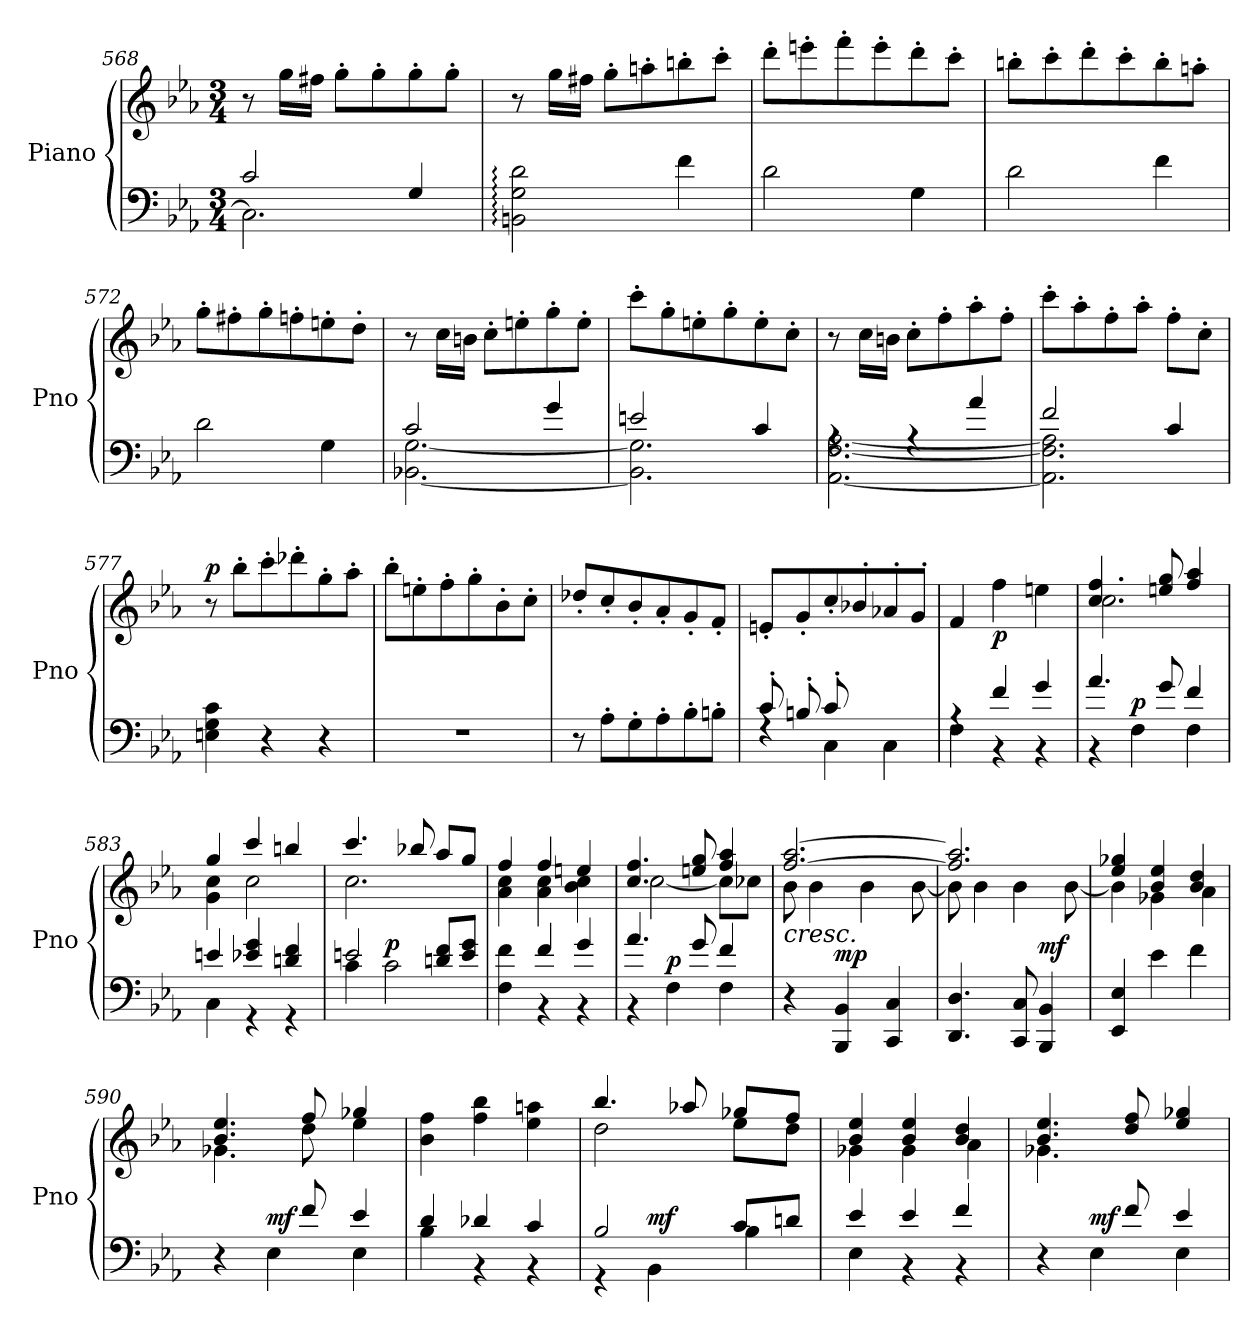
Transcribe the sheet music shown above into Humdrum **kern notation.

**kern	**kern	**dynam
*part1	*part1	*part1
*staff2	*staff1	*staff1/2
*I"Piano	*	*
*I'Pno	*	*
*clefF4	*clefG2	*
*k[b-e-a-]	*k[b-e-a-]	*
*M3/4	*M3/4	*
=568	=568	=568
*^	*	*
2c/	2.C\]	8r	.
.	.	16gg\LL	.
.	.	16ff#X\JJ	.
.	.	8gg'\L	.
.	.	8gg'\	.
4G/	.	8gg'\	.
.	.	8gg'\J	.
*v	*v	*	*
=569	=569	=569
2BBn\: 2G\: 2d\:	8r	.
.	16gg\LL	.
.	16ff#X\JJ	.
.	8gg'\L	.
.	8aan'\	.
4f\	8bbn'\	.
.	8ccc'\J	.
!!LO:LB:g=z
=570	=570	=570
2d\	8ddd'\L	.
.	8eeen'\	.
.	8fff'\	.
.	8eee'\	.
4G\	8ddd'\	.
.	8ccc'\J	.
=571	=571	=571
2d\	8bbn'\L	.
.	8ccc'\	.
.	8ddd'\	.
.	8ccc'\	.
4f\	8bb'\	.
.	8aan'\J	.
=572	=572	=572
2d\	8gg'\L	.
.	8ff#X'\	.
.	8gg'\	.
.	8ffn'\	.
4G\	8een'\	.
.	8dd'\J	.
=573	=573	=573
*^	*	*
2c/	[2.BB-X\ [2.G\	8r	.
.	.	16cc\LL	.
.	.	16bn\JJ	.
.	.	8cc'\L	.
.	.	8een'\	.
4g/	.	8gg'\	.
.	.	8ee'\J	.
=574	=574	=574	=574
2en/	2.BB-\] 2.G\]	8ccc'\L	.
.	.	8gg'\	.
.	.	8een'\	.
.	.	8gg'\	.
4c/	.	8ee'\	.
.	.	8cc'\J	.
=575	=575	=575	=575
4rA	[2.AA-\ [2.F\ [2.A-\	8r	.
.	.	16cc\LL	.
.	.	16bn\JJ	.
4rA	.	8cc'\L	.
.	.	8ff'\	.
4a-/	.	8aa-'\	.
.	.	8ff'\J	.
=576	=576	=576	=576
2f/	2.AA-\] 2.F\] 2.A-\]	8ccc'\L	.
.	.	8aa-'\	.
.	.	8ff'\	.
.	.	8aa-'\J	.
4c/	.	8ff'\L	.
.	.	8cc'\J	.
*v	*v	*	*
=577	=577	=577
!	!	!LO:DY:a
4En\ 4G\ 4c\	8r	p
.	8bb-'\L	.
4r	8ccc'\	.
.	8ddd-X'\	.
4r	8gg'\	.
.	8aa-'\J	.
!!LO:PB:g=z
=578	=578	=578
2.r	8bb-'\L	.
.	8een'\	.
.	8ff'\	.
.	8gg'\	.
.	8b-'\	.
.	8cc'\J	.
=579	=579	=579
8r	8dd-X'/L	.
8A-'\L	8cc'/	.
8G'\	8b-'/	.
8A-'\	8a-'/	.
8B-'\	8g'/	.
8Bn'\J	8f'/J	.
=580	=580	=580
*^	*^	*
8c'/L	4rF	8en'/L	4.ryy	.
8Bn'/	.	8g'/	.	.
8c'/	4C\	8cc'/	.	.
4.ryy	.	8b-X'/	8d'\	.
.	4C\	8a-X'/	8e-X'\	.
.	.	8g'/J	8en'\J	.
*	*	*v	*v	*
=581	=581	=581	=581
4rA	4F\	4f/	.
!	!	!	!LO:DY:b
4f/	4r	4ff\	p
4g/	4r	4een\	.
=582	=582	=582	=582
*	*	*^	*
!	!	!	!	!LO:DY:b
!	!	!	!	!LO:DY:n=1:b
4.a-/	4r	4.cc/ 4.ff/	2.cc\	mf sf
!	!	!	!	!LO:DY:n=2:a=2
.	4F\	.	.	p
8g/	.	8een/ 8gg/	.	.
4f/	4F\	4ff/ 4aa-/	.	.
!!LO:LB:g=z	!!
=583	=583	=583	=583	=583
4en/	4C\	4gg/	4g\ 4cc\	.
4e-X/ 4g/	4r	4ccc/	2cc\	.
4dn/ 4f/	4r	4bbn/	.	.
=584	=584	=584	=584	=584
!	!	!	!	!LO:DY:b
!	!	!	!	!LO:DY:n=1:b
2en/	4c\	4.ccc/	2.cc\	mf sf
!	!	!	!	!LO:DY:n=2:a=2
.	2c\	.	.	p
.	.	8bb-X/	.	.
8dn/ 8f/L	.	8aa-/L	.	.
8e/ 8g/J	.	8gg/J	.	.
=585	=585	=585	=585	=585
4rAyy	4F\ 4f\	4ff/	4a-\ 4cc\	.
4f/	4r	4ff/	4a-\ 4cc\	.
4g/	4r	4een/	4b-\ 4cc\	.
=586	=586	=586	=586	=586
!	!	!	!	!LO:DY:b
!	!	!	!	!LO:DY:n=1:b
4.a-/	4r	4.cc/ 4.ff/	[2cc\	mf sf
!	!	!	!	!LO:DY:n=2:a=2
.	4F\	.	.	p
8g/	.	8een/ 8gg/	.	.
4f/	4F\	4ff/ 4aa-/	8cc\L]	.
.	.	.	8cc-X\J	.
*v	*v	*	*	*
=587	=587	=587	=587
!LO:TX:a:i:t=cresc.	!	!	!
4r	[2.ff/ [2.aa-/	8b-\	.
.	.	4b-\	.
!	!	!	!LO:DY:a=2
4BBB-/ 4BB-/	.	.	mp
.	.	4b-\	.
4CC/ 4C/	.	.	.
.	.	[8b-\	.
=588	=588	=588	=588
4.DD/ 4.D/	2.ff/] 2.aa-/]	8b-\]	.
.	.	4b-\	.
8CC/ 8C/	.	4b-\	.
!	!	!	!LO:DY:a=2
4BBB-/ 4BB-/	.	.	mf
.	.	[8b-\	.
=589	=589	=589	=589
4EE-/ 4E-/	4ee-/ 4gg-X/	4b-\]	.
4e-\	4b-/ 4ee-/	4g-X\	.
4f\	4b-/ 4dd/	4a-\	.
!!LO:LB:g=z	!!
=590	=590	=590	=590
*^	*	*	*
!	!	!	!	!LO:DY:a=2
!	!	!	!	!LO:DY:n=1:a=2
4.rAyy	4r	4.b-/ 4.ee-/	4.g-X\	f sf
!	!	!	!	!LO:DY:n=2:a=2
.	4E-\	.	.	mf
8f/	.	8ff/	8dd\	.
4e-/	4E-\	4gg-X/	4ee-\	.
*	*	*v	*v	*
=591	=591	=591	=591
4d/	4B-\	4b-\ 4ff\	.
4d-X/	4r	4ff\ 4bb-\	.
4c/	4r	4ee-\ 4aan\	.
=592	=592	=592	=592
*	*	*^	*
!	!	!	!	!LO:DY:b
!	!	!	!	!LO:DY:n=1:b
2B-/	4r	4.bb-/	2dd\	f sf
!	!	!	!	!LO:DY:n=2:a=2
.	4BB-\	.	.	mf
.	.	8aa-X/	.	.
8c/L	4B-\	8gg-X/L	8ee-\L	.
8dn/J	.	8ff/J	8dd\J	.
=593	=593	=593	=593	=593
4e-/	4E-\	4b-/ 4ee-/	4g-X\	.
4e-/	4r	4b-/ 4ee-/	4g-\	.
4f/	4r	4b-/ 4dd/	4a-\	.
=594	=594	=594	=594	=594
!	!	!	!	!LO:DY:a=2
!	!	!	!	!LO:DY:n=1:a=2
4.rFyy	4r	4.b-/ 4.ee-/	4.g-X\	f sf
!	!	!	!	!LO:DY:n=2:a=2
.	4E-\	.	.	mf
8f/	.	8dd/ 8ff/	4.ryy	.
4e-/	4E-\	4ee-/ 4gg-X/	.	.
*v	*v	*	*	*
*	*v	*v	*
=	=	=
*-	*-	*-
